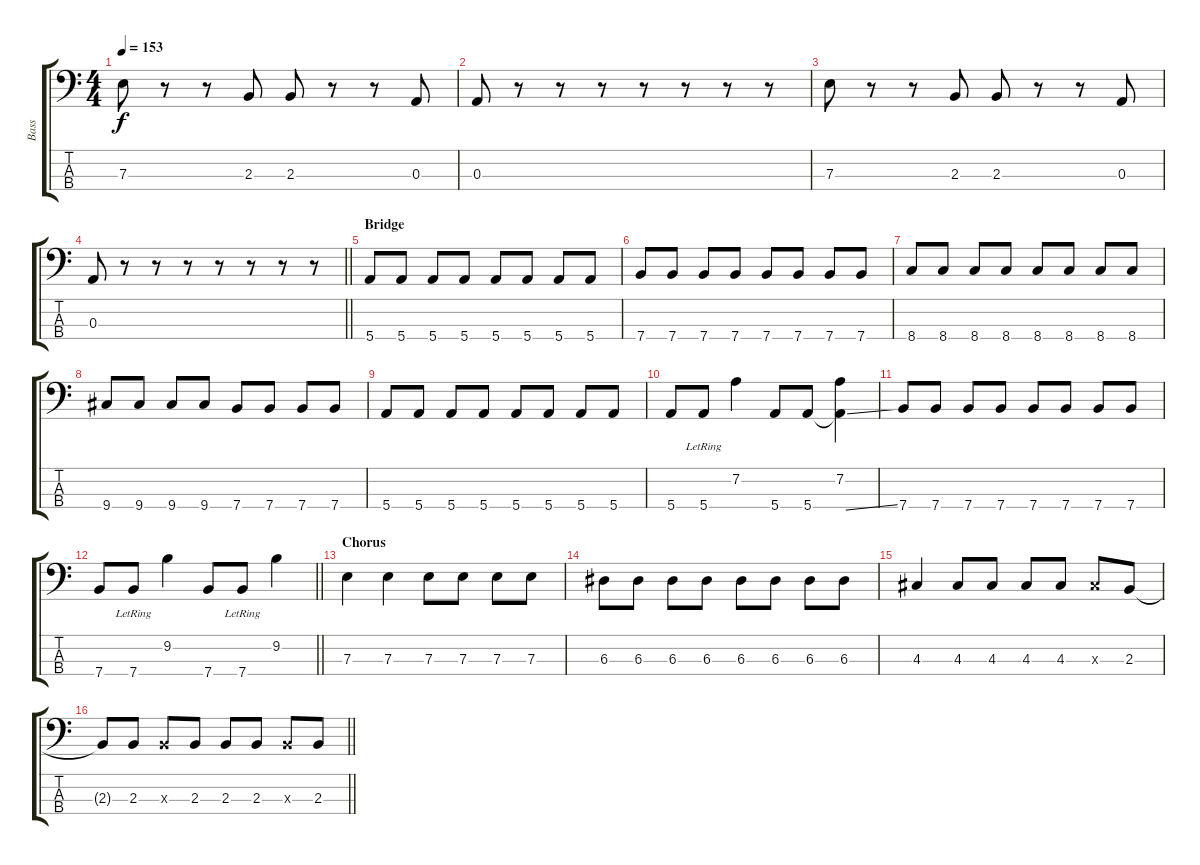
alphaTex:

\track ("Bass" "Bass") {instrument electricbassfinger}
\staff {score tabs}
\tuning (G2 D2 A1 E1) {hide}
\ts (4 4)
\tempo 153
\clef f4
\ks c
7.3.8{dy f} r.8 r.8 2.3.8 2.3.8 r.8 r.8 0.3.8 |
0.3.8 r.8 r.8 r.8 r.8 r.8 r.8 r.8 |
7.3.8 r.8 r.8 2.3.8 2.3.8 r.8 r.8 0.3.8 |
\barLineRight lightlight
0.3.8 r.8 r.8 r.8 r.8 r.8 r.8 r.8 |
\section ("" "Bridge")
5.4.8 5.4.8 5.4.8 5.4.8 5.4.8 5.4.8 5.4.8 5.4.8 |
7.4.8 7.4.8 7.4.8 7.4.8 7.4.8 7.4.8 7.4.8 7.4.8 |
8.4.8 8.4.8 8.4.8 8.4.8 8.4.8 8.4.8 8.4.8 8.4.8 |
9.4.8 9.4.8 9.4.8 9.4.8 7.4.8 7.4.8 7.4.8 7.4.8 |
5.4.8 5.4.8 5.4.8 5.4.8 5.4.8 5.4.8 5.4.8 5.4.8 |
5.4.8 5.4{lr}.8 7.2.4 5.4.8 5.4.8 (7.2 5.4{ss t}).4 |
7.4.8 7.4.8 7.4.8 7.4.8 7.4.8 7.4.8 7.4.8 7.4.8 |
\barLineRight lightlight
7.4.8 7.4{lr}.8 9.2.4 7.4.8 7.4{lr}.8 9.2.4 |
\section ("" "Chorus")
7.3.4 7.3.4 7.3.8 7.3.8 7.3.8 7.3.8 |
6.3.8 6.3.8 6.3.8 6.3.8 6.3.8 6.3.8 6.3.8 6.3.8 |
4.3.4 4.3.8 4.3.8 4.3.8 4.3.8 4.3{x}.8 2.3.8 |
\barLineRight lightlight
2.3{t}.8 2.3.8 2.3{x}.8 2.3.8 2.3.8 2.3.8 2.3{x}.8 2.3.8
